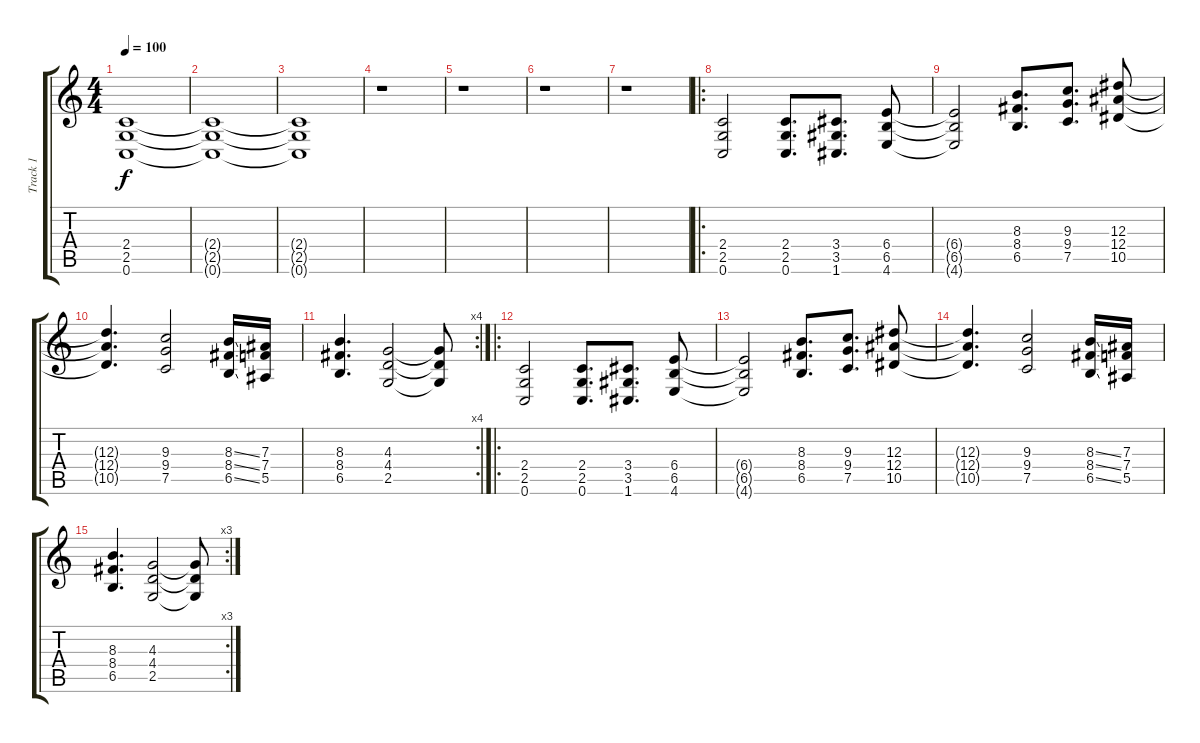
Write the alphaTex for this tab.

\track ("Track 1" "Track 1") {instrument distortionguitar}
\staff {score tabs}
\tuning (C4 G3 Eb3 Bb2 F2 C2) {hide}
\ts (4 4)
\tempo 100
\clef g2
\ks c
(2.4{t} 2.5{t} 0.6{t}).1{dy f} |
(2.4{t} 2.5{t} 0.6{t}).1 |
(2.4{t} 2.5{t} 0.6{t}).1 |
r.1 |
r.1 |
r.1 |
r.1 |
\ro
(2.4 2.5 0.6).2 (2.4 2.5 0.6).8{d} (3.4 3.5 1.6).8{d} (6.4 6.5 4.6).8 |
(6.4{t} 6.5{t} 4.6{t}).2 (8.3 8.4 6.5).8{d} (9.3 9.4 7.5).8{d} (12.3 12.4 10.5).8 |
(12.3{t} 12.4{t} 10.5{t}).4{d} (9.3 9.4 7.5).2 (8.3{ss} 8.4{ss} 6.5{ss}).16 (7.3 7.4 5.5).16 |
\rc 4
(8.3 8.4 6.5).4{d} (4.3 4.4 2.5).2 (4.3{t} 4.4{t} 2.5{t}).8 |
\ro
(2.4 2.5 0.6).2 (2.4 2.5 0.6).8{d} (3.4 3.5 1.6).8{d} (6.4 6.5 4.6).8 |
(6.4{t} 6.5{t} 4.6{t}).2 (8.3 8.4 6.5).8{d} (9.3 9.4 7.5).8{d} (12.3 12.4 10.5).8 |
(12.3{t} 12.4{t} 10.5{t}).4{d} (9.3 9.4 7.5).2 (8.3{ss} 8.4{ss} 6.5{ss}).16 (7.3 7.4 5.5).16 |
\rc 3
(8.3 8.4 6.5).4{d} (4.3 4.4 2.5).2 (4.3{t} 4.4{t} 2.5{t}).8
